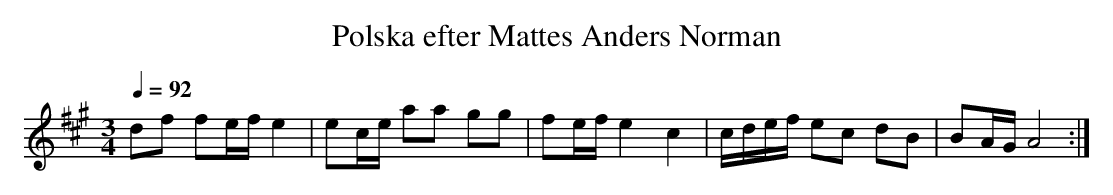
X:1
T:Polska efter Mattes Anders Norman
Q:1/4=92
M:3/4
L:1/8
K:A
df fe/f/ e2 | ec/e/ aa gg | fe/f/ e2 c2 | c/d/e/f/ ec dB | BA/G/ A4 :|]
